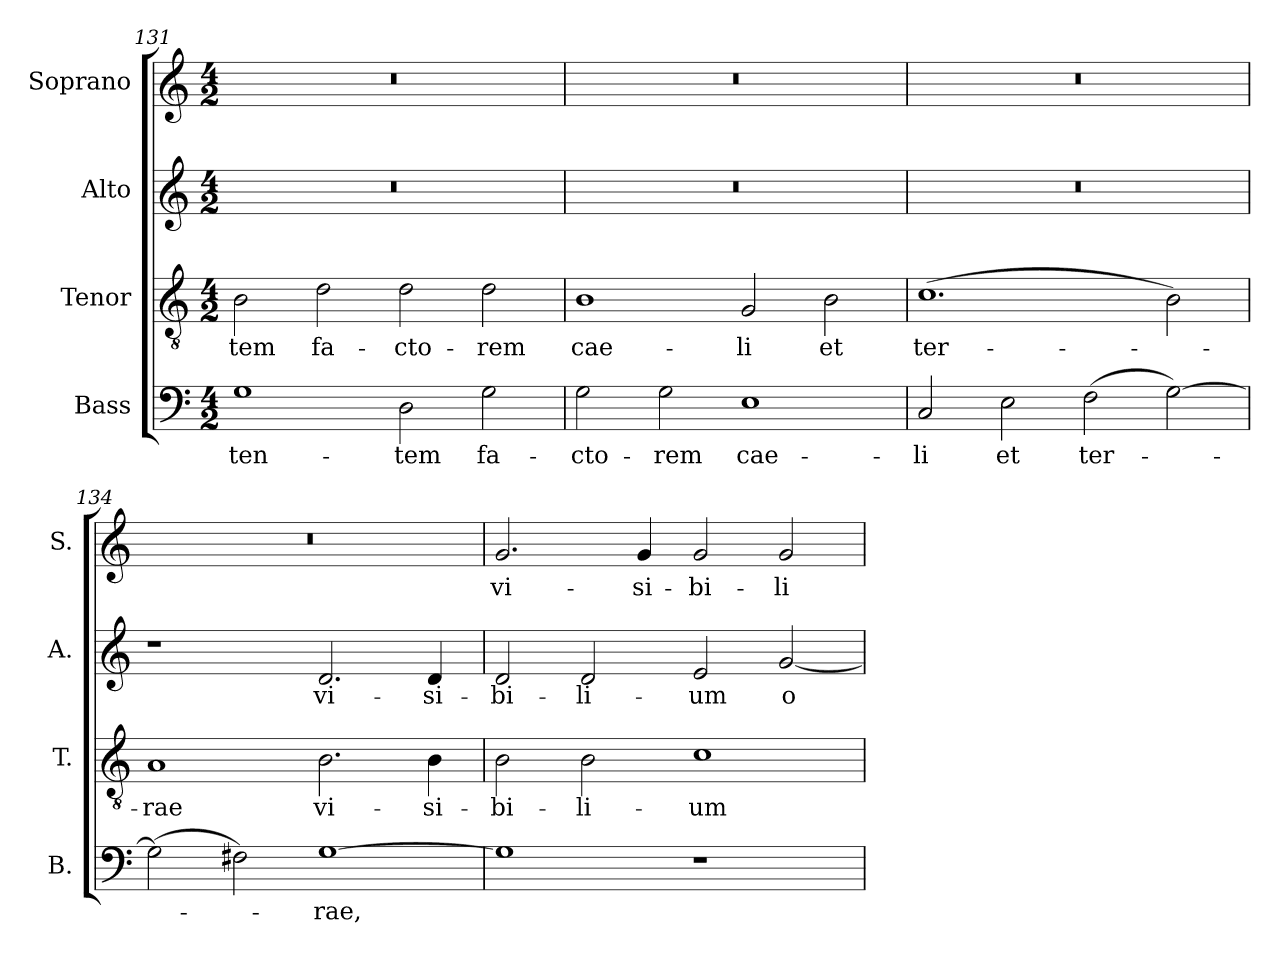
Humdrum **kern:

**kern	**text	**kern	**text	**kern	**text	**kern	**text
*part4	*part4	*part3	*part3	*part2	*part2	*part1	*part1
*staff4	*staff4	*staff3	*staff3	*staff2	*staff2	*staff1	*staff1
*I"Bass	*	*I"Tenor	*	*I"Alto	*	*I"Soprano	*
*I'B.	*	*I'T.	*	*I'A.	*	*I'S.	*
*clefF4	*	*clefGv2	*	*clefG2	*	*clefG2	*
*	*	*ITrd7c12	*	*	*	*	*
*k[]	*	*k[]	*	*k[]	*	*k[]	*
*C:	*	*C:	*	*C:	*	*C:	*
*M4/2	*	*M4/2	*	*M4/2	*	*M4/2	*
=131	=131	=131	=131	=131	=131	=131	=131
!	!LO:LY:b:color=#000000	!	!	!	!	!	!
!	!	!	!LO:LY:b:color=#000000	!LO:N:vis=1	!	!LO:N:vis=1	!
1Gi	-ten-	2BBi\	-tem	0r	.	0r	.
!	!	!	!LO:LY:b:color=#000000	!	!	!	!
.	.	2Di\	fa-	.	.	.	.
!	!LO:LY:b:color=#000000	!	!	!	!	!	!
!	!	!	!LO:LY:b:color=#000000	!	!	!	!
2Di\	-tem	2Di\	-cto-	.	.	.	.
!	!LO:LY:b:color=#000000	!	!	!	!	!	!
!	!	!	!LO:LY:b:color=#000000	!	!	!	!
2Gi\	fa-	2Di\	-rem	.	.	.	.
=132	=132	=132	=132	=132	=132	=132	=132
!	!LO:LY:b:color=#000000	!	!	!	!	!	!
!	!	!	!LO:LY:b:color=#000000	!LO:N:vis=1	!	!LO:N:vis=1	!
2Gi\	-cto-	1BBi	cae-	0r	.	0r	.
!	!LO:LY:b:color=#000000	!	!	!	!	!	!
2Gi\	-rem	.	.	.	.	.	.
!	!LO:LY:b:color=#000000	!	!	!	!	!	!
!	!	!	!LO:LY:b:color=#000000	!	!	!	!
1Ei	cae-	2GGi/	-li	.	.	.	.
!	!	!	!LO:LY:b:color=#000000	!	!	!	!
.	.	2BBi\	et	.	.	.	.
=133	=133	=133	=133	=133	=133	=133	=133
!	!LO:LY:b:color=#000000	!	!	!	!	!	!
!	!	!	!LO:LY:b:color=#000000	!LO:N:vis=1	!	!LO:N:vis=1	!
2Ci/	-li	(1.Ci	ter-	0r	.	0r	.
!	!LO:LY:b:color=#000000	!	!	!	!	!	!
2Ei\	et	.	.	.	.	.	.
!	!LO:LY:b:color=#000000	!	!	!	!	!	!
(2Fi\	ter-	.	.	.	.	.	.
[2Gi\)	.	2BBi\)	.	.	.	.	.
=134	=134	=134	=134	=134	=134	=134	=134
!	!	!	!LO:LY:b:color=#000000	!	!	!LO:N:vis=1	!
(2Gi\]	.	1AAi	-rae	1r	.	0r	.
2F#Xi\)	.	.	.	.	.	.	.
!	!LO:LY:b:color=#000000	!	!	!	!	!	!
!	!	!	!LO:LY:b:color=#000000	!	!	!	!
!	!	!	!	!	!LO:LY:b:color=#000000	!	!
[1Gi	-rae,	2.BBi\	vi-	2.di/	vi-	.	.
!	!	!	!LO:LY:b:color=#000000	!	!	!	!
!	!	!	!	!	!LO:LY:b:color=#000000	!	!
.	.	4BBi\	-si-	4di/	-si-	.	.
!!LO:LB:g=z
=135	=135	=135	=135	=135	=135	=135	=135
!	!	!	!LO:LY:b:color=#000000	!	!	!	!
!	!	!	!	!	!LO:LY:b:color=#000000	!	!
!	!	!	!	!	!	!	!LO:LY:b:color=#000000
1Gi]	.	2BBi\	-bi-	2di/	-bi-	2.gi/	vi-
!	!	!	!LO:LY:b:color=#000000	!	!	!	!
!	!	!	!	!	!LO:LY:b:color=#000000	!	!
.	.	2BBi\	-li-	2di/	-li-	.	.
!	!	!	!	!	!	!	!LO:LY:b:color=#000000
.	.	.	.	.	.	4gi/	-si-
!	!	!	!LO:LY:b:color=#000000	!	!	!	!
!	!	!	!	!	!LO:LY:b:color=#000000	!	!
!	!	!	!	!	!	!	!LO:LY:b:color=#000000
1r	.	1Ci	-um	2ei/	-um	2gi/	-bi-
!	!	!	!	!	!LO:LY:b:color=#000000	!	!
!	!	!	!	!	!	!	!LO:LY:b:color=#000000
.	.	.	.	[2gi/	o-	2gi/	-li-
=	=	=	=	=	=	=	=
*-	*-	*-	*-	*-	*-	*-	*-
